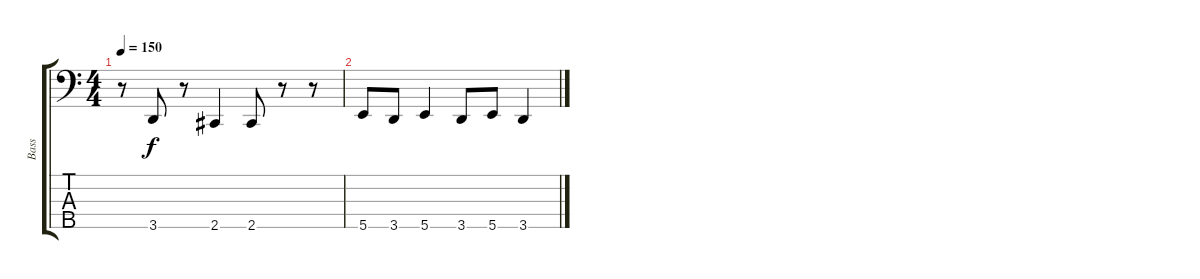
\track ("Bass" "Bass") {instrument acousticbass}
\staff {score tabs}
\tuning (G2 D2 A1 E1 B0) {hide}
\ts (4 4)
\tempo 150
\clef f4
\ks c
r.8{dy f} 3.5.8 r.8 2.5.4 2.5.8 r.8 r.8 |
5.5.8 3.5.8 5.5.4 3.5.8 5.5.8 3.5.4
